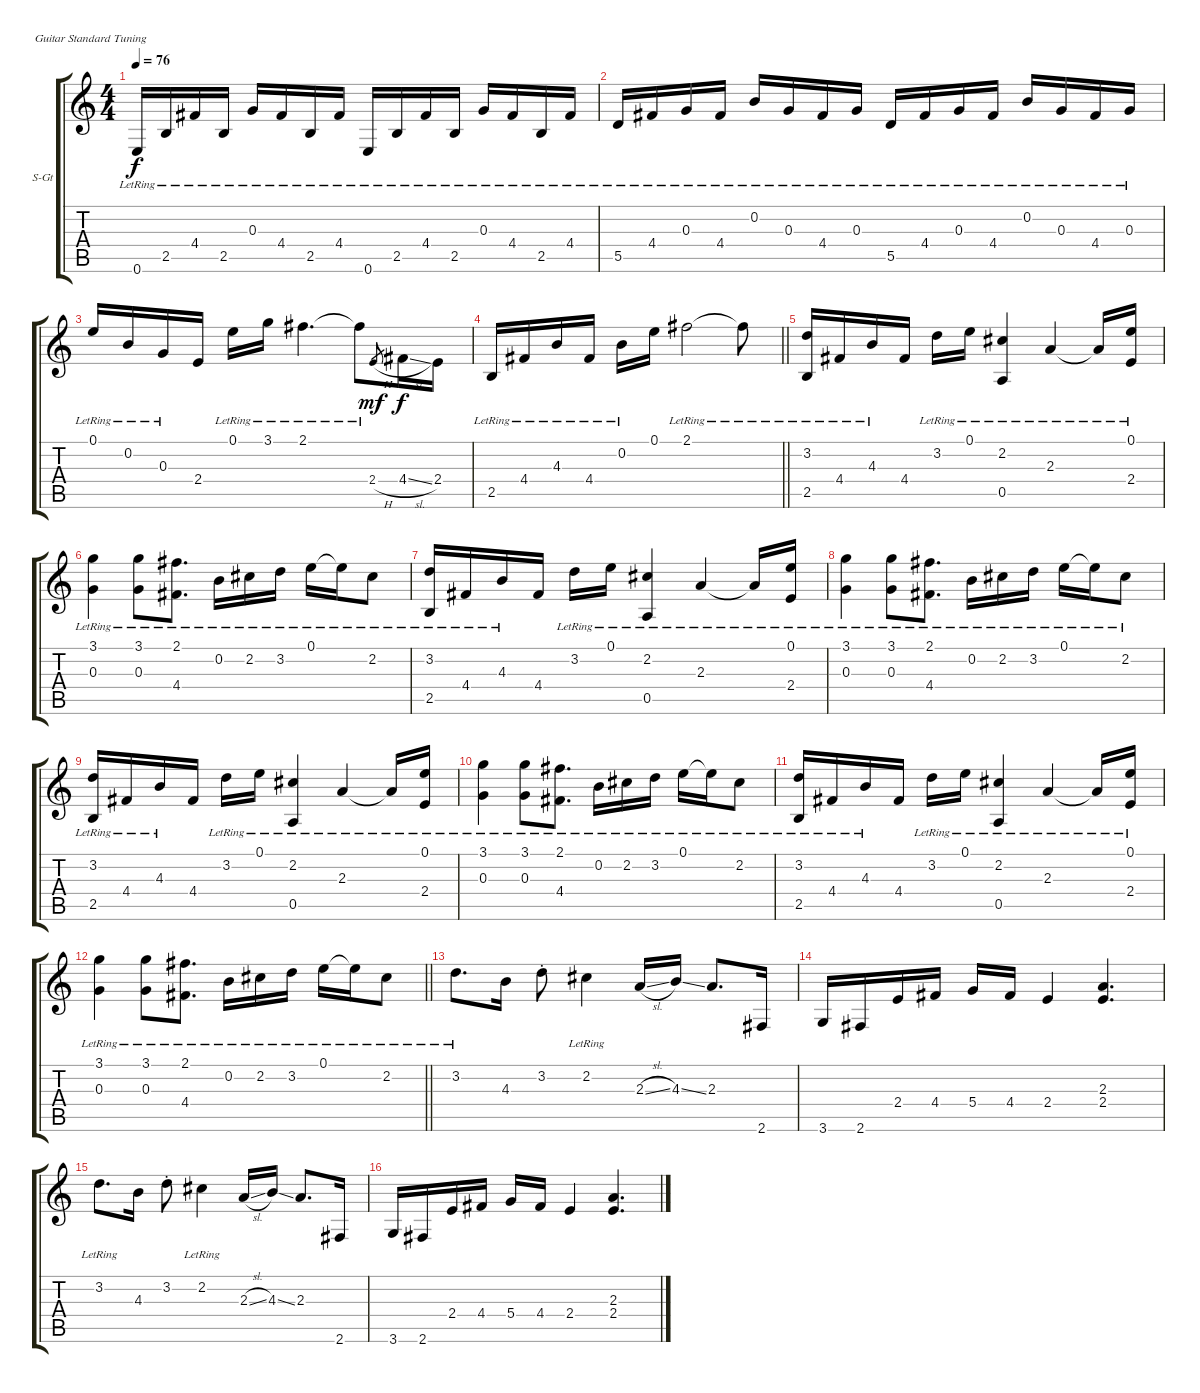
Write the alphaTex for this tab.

\bracketExtendMode groupsimilarinstruments
\firstSystemTrackNameOrientation horizontal
\otherSystemsTrackNameOrientation horizontal
\track ("Guitar 1" "S-Gt") {instrument acousticguitarsteel}
\staff {score tabs}
\tuning (E4 B3 G3 D3 A2 E2)
\ts (4 4)
\tempo 76
\clef g2
\ks c
0.6{lr}.16{dy f} 2.5{lr}.16 4.4{lr}.16 2.5{lr}.16 0.3{lr}.16 4.4{lr}.16 2.5{lr}.16 4.4{lr}.16 0.6{lr}.16 2.5{lr}.16 4.4{lr}.16 2.5{lr}.16 0.3{lr}.16 4.4{lr}.16 2.5{lr}.16 4.4{lr}.16 |
5.5{lr}.16 4.4{lr}.16 0.3{lr}.16 4.4{lr}.16 0.2{lr}.16 0.3{lr}.16 4.4{lr}.16 0.3{lr}.16 5.5{lr}.16 4.4{lr}.16 0.3{lr}.16 4.4{lr}.16 0.2{lr}.16 0.3{lr}.16 4.4{lr}.16 0.3{lr}.16 |
0.1{lr}.16 0.2{lr}.16 0.3{lr}.16 2.4.16 0.1{lr}.16 3.1{lr}.16 2.1{lr}.4{d} 2.1{lr t}.8 2.4{h}.8{gr dy mf} 4.4{sl}.16{dy f} 2.4.16 |
\barLineRight lightlight
2.5{lr}.16 4.4{lr}.16 4.3{lr}.16 4.4{lr}.16 0.2{lr}.16 0.1.16 2.1{lr}.2 2.1{lr t}.8 |
(3.2{lr} 2.5{lr}).16 4.4{lr}.16 4.3{lr}.16 4.4.16 3.2{lr}.16 0.1{lr}.16 (0.5{lr} 2.2{lr}).4 2.3{lr}.4 2.3{lr t}.16 (2.4{lr} 0.1).16 |
(0.3 3.1{lr}).4 (0.3 3.1{lr}).8 (2.1{lr} 4.4).8{d} 0.2{lr}.16 2.2{lr}.16 3.2{lr}.16 0.1{lr}.16 0.1{lr t}.16 2.2{lr}.8 |
(3.2{lr} 2.5{lr}).16 4.4{lr}.16 4.3{lr}.16 4.4.16 3.2{lr}.16 0.1{lr}.16 (0.5{lr} 2.2{lr}).4 2.3{lr}.4 2.3{lr t}.16 (2.4{lr} 0.1).16 |
(0.3 3.1{lr}).4 (0.3 3.1{lr}).8 (2.1{lr} 4.4).8{d} 0.2{lr}.16 2.2{lr}.16 3.2{lr}.16 0.1{lr}.16 0.1{lr t}.16 2.2{lr}.8 |
(3.2{lr} 2.5{lr}).16 4.4{lr}.16 4.3{lr}.16 4.4.16 3.2{lr}.16 0.1{lr}.16 (0.5{lr} 2.2{lr}).4 2.3{lr}.4 2.3{lr t}.16 (2.4{lr} 0.1).16 |
(0.3 3.1{lr}).4 (0.3 3.1{lr}).8 (2.1{lr} 4.4).8{d} 0.2{lr}.16 2.2{lr}.16 3.2{lr}.16 0.1{lr}.16 0.1{lr t}.16 2.2{lr}.8 |
(3.2{lr} 2.5{lr}).16 4.4{lr}.16 4.3{lr}.16 4.4.16 3.2{lr}.16 0.1{lr}.16 (0.5{lr} 2.2{lr}).4 2.3{lr}.4 2.3{lr t}.16 (2.4{lr} 0.1).16 |
\barLineRight lightlight
(0.3 3.1{lr}).4 (0.3 3.1{lr}).8 (2.1{lr} 4.4).8{d} 0.2{lr}.16 2.2{lr}.16 3.2{lr}.16 0.1{lr}.16 0.1{lr t}.16 2.2{lr}.8 |
3.2{lr}.8{d} 4.3.16 3.2{st}.8 2.2{lr}.4 2.3{sl}.16 4.3{ss}.16 2.3.8{d} 2.6.16 |
3.6.16 2.6.16 2.4.16 4.4.16 5.4.16 4.4.16 2.4.4 (2.3 2.4).4{d} |
3.2{lr}.8{d} 4.3.16 3.2{st}.8 2.2{lr}.4 2.3{sl}.16 4.3{ss}.16 2.3.8{d} 2.6.16 |
3.6.16 2.6.16 2.4.16 4.4.16 5.4.16 4.4.16 2.4.4 (2.3 2.4).4{d}
